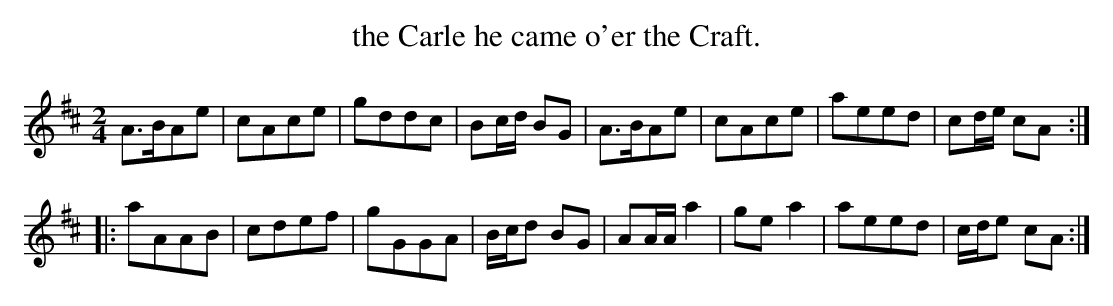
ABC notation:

X:1
T:the Carle he came o'er the Craft.
L:1/8
M:2/4
K:AMix
K:AMix % fits the bagpipe
A>BAe   |cAce|gddc|Bc/d/ BG |\
A>BAe   |cAce|aeed|cd/e/ cA::
aAAB    |cdef|gGGA|B/c/d BG |\
AA/A/ a2|gea2|aeed|c/d/e cA:|
